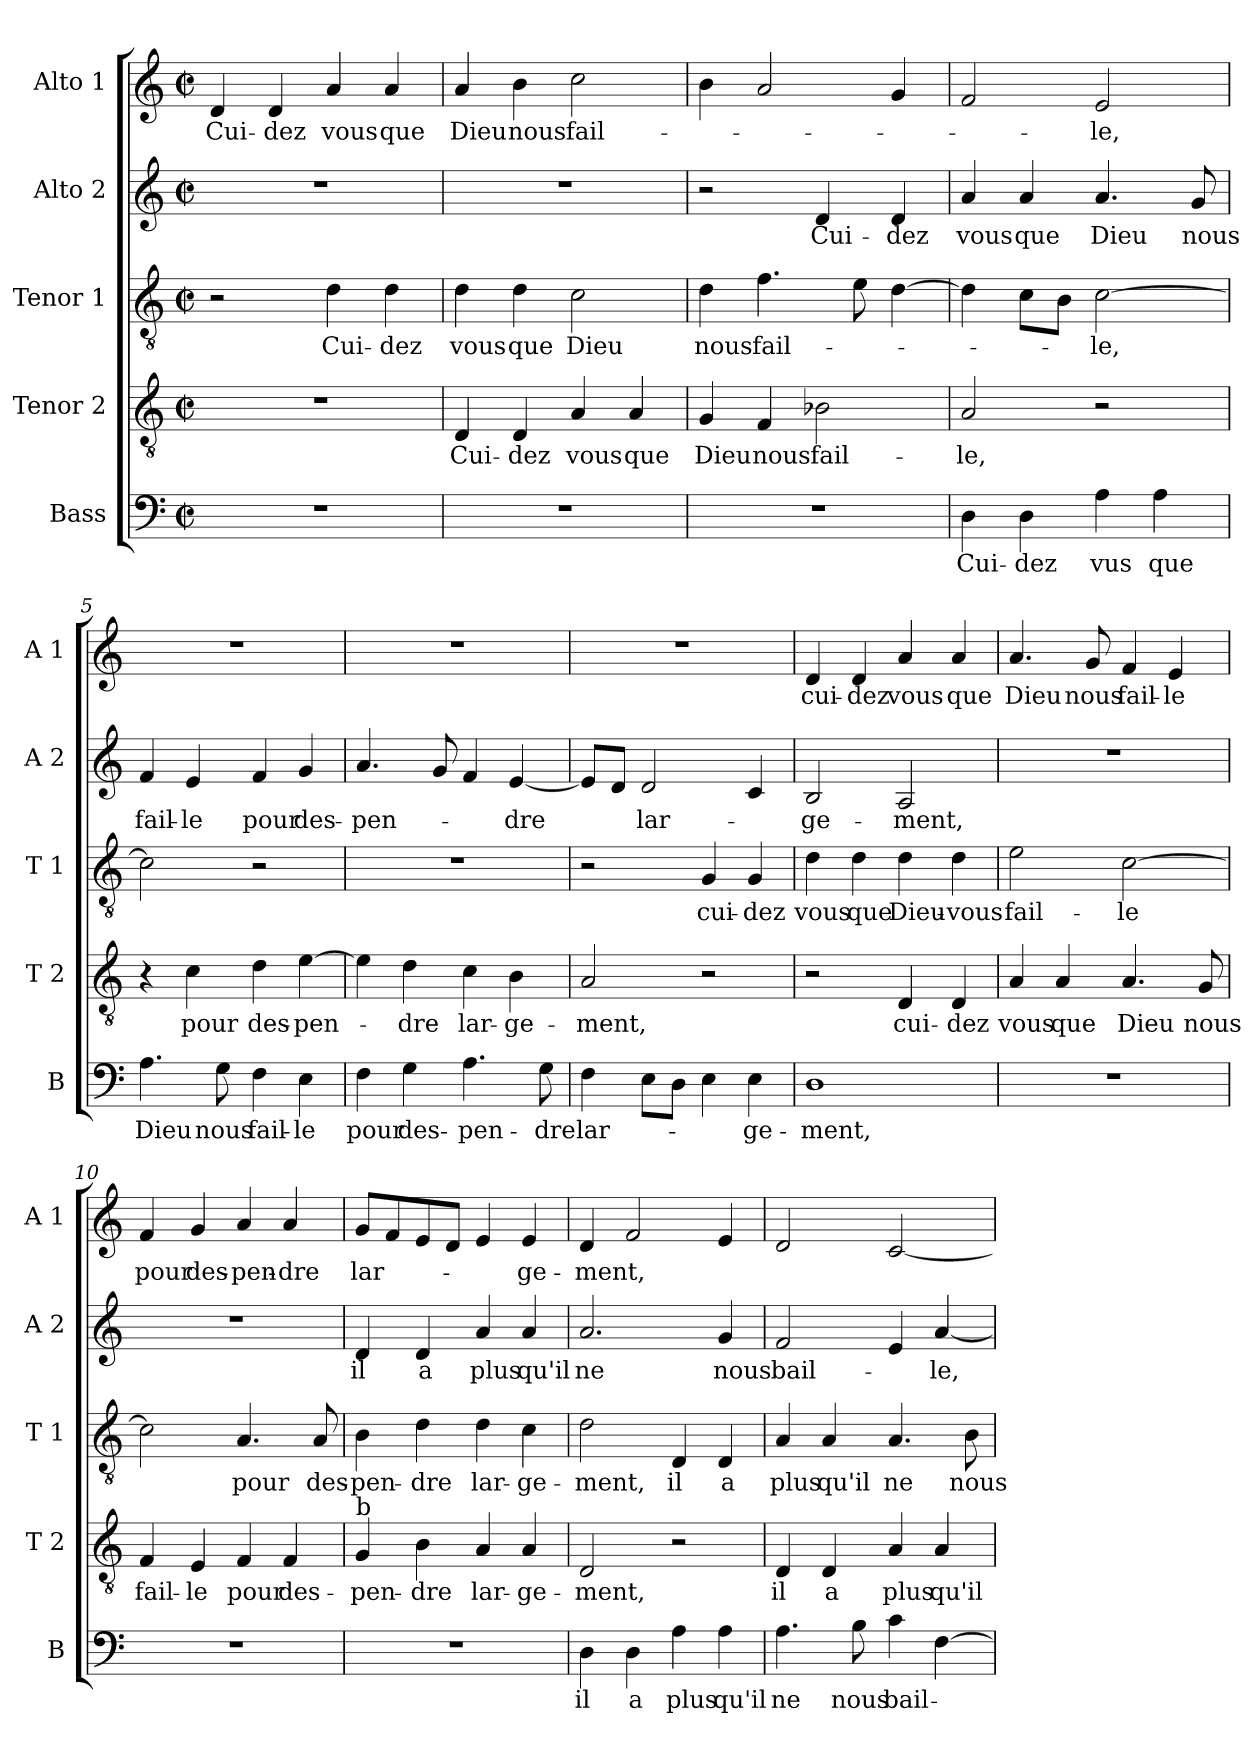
**kern	**text	**kern	**text	**kern	**text	**kern	**text	**kern	**text
*part5	*part5	*part4	*part4	*part3	*part3	*part2	*part2	*part1	*part1
*staff5	*staff5	*staff4	*staff4	*staff3	*staff3	*staff2	*staff2	*staff1	*staff1
*I"Bass	*	*I"Tenor 2	*	*I"Tenor 1	*	*I"Alto 2	*	*I"Alto 1	*
*I'B	*	*I'T 2	*	*I'T 1	*	*I'A 2	*	*I'A 1	*
*clefF4	*	*clefGv2	*	*clefGv2	*	*clefG2	*	*clefG2	*
*k[]	*	*k[]	*	*k[]	*	*k[]	*	*k[]	*
*C:	*	*C:	*	*C:	*	*C:	*	*C:	*
*M2/2	*	*M2/2	*	*M2/2	*	*M2/2	*	*M2/2	*
*met(c|)	*	*met(c|)	*	*met(c|)	*	*met(c|)	*	*met(c|)	*
=1	=1	=1	=1	=1	=1	=1	=1	=1	=1
1r	.	1r	.	2r	.	1r	.	4d/	Cui-
.	.	.	.	.	.	.	.	4d/	-dez
.	.	.	.	4d\	Cui-	.	.	4a/	vous
.	.	.	.	4d\	-dez	.	.	4a/	que
=2	=2	=2	=2	=2	=2	=2	=2	=2	=2
1r	.	4D/	Cui-	4d\	vous	1r	.	4a/	Dieu
.	.	4D/	-dez	4d\	que	.	.	4b\	nous
.	.	4A/	vous	2c\	Dieu	.	.	2cc\	fail-
.	.	4A/	que	.	.	.	.	.	.
=3	=3	=3	=3	=3	=3	=3	=3	=3	=3
1r	.	4G/	Dieu	4d\	nous	2r	.	4b\	.
.	.	4F/	nous	4.f\	fail-	.	.	2a/	.
.	.	2B-X\	fail-	.	.	4d/	Cui-	.	.
.	.	.	.	8e\	.	.	.	.	.
.	.	.	.	[4d\	.	4d/	-dez	4g/	.
=4	=4	=4	=4	=4	=4	=4	=4	=4	=4
4D\	Cui-	2A/	-le,	4d\]	.	4a/	vous	2f/	.
4D\	-dez	.	.	8c\L	.	4a/	que	.	.
.	.	.	.	8B\J	.	.	.	.	.
4A\	vus	2r	.	[2c\	-le,	4.a/	Dieu	2e/	-le,
4A\	que	.	.	.	.	.	.	.	.
.	.	.	.	.	.	8g/	nous	.	.
=5	=5	=5	=5	=5	=5	=5	=5	=5	=5
4.A\	Dieu	4r	.	2c\]	.	4f/	fail-	1r	.
.	.	4c\	pour	.	.	4e/	-le	.	.
8G\	nous	.	.	.	.	.	.	.	.
4F\	fail-	4d\	des-	2r	.	4f/	pour	.	.
4E\	-le	[4e\	-pen-	.	.	4g/	des-	.	.
!!LO:LB:g=z
=6	=6	=6	=6	=6	=6	=6	=6	=6	=6
4F\	pour	4e\]	.	1r	.	4.a/	-pen-	1r	.
4G\	des-	4d\	-dre	.	.	.	.	.	.
.	.	.	.	.	.	8g/	.	.	.
4.A\	-pen-	4c\	lar-	.	.	4f/	.	.	.
.	.	4B\	-ge-	.	.	[4e/	-dre	.	.
8G\	-dre	.	.	.	.	.	.	.	.
=7	=7	=7	=7	=7	=7	=7	=7	=7	=7
4F\	lar-	2A/	-ment,	2r	.	8e/L]	.	1r	.
.	.	.	.	.	.	8d/J	.	.	.
8E\L	.	.	.	.	.	2d/	lar-	.	.
8D\J	.	.	.	.	.	.	.	.	.
4E\	.	2r	.	4G/	cui-	.	.	.	.
4E\	-ge-	.	.	4G/	-dez	4c/	.	.	.
=8	=8	=8	=8	=8	=8	=8	=8	=8	=8
1D	-ment,	2r	.	4d\	vous	2B/	-ge-	4d/	cui-
.	.	.	.	4d\	que	.	.	4d/	-dez
.	.	4D/	cui-	4d\	Dieu-	2A/	-ment,	4a/	vous
.	.	4D/	-dez	4d\	-vous	.	.	4a/	que
=9	=9	=9	=9	=9	=9	=9	=9	=9	=9
1r	.	4A/	vous	2e\	fail-	1r	.	4.a/	Dieu
.	.	4A/	que	.	.	.	.	.	.
.	.	.	.	.	.	.	.	8g/	nous
.	.	4.A/	Dieu	[2c\	-le	.	.	4f/	fail-
.	.	.	.	.	.	.	.	4e/	-le
.	.	8G/	nous	.	.	.	.	.	.
=10	=10	=10	=10	=10	=10	=10	=10	=10	=10
1r	.	4F/	fail-	2c\]	.	1r	.	4f/	pour
.	.	4E/	-le	.	.	.	.	4g/	des-
.	.	4F/	pour	4.A/	pour	.	.	4a/	-pen-
.	.	4F/	des-	.	.	.	.	4a/	-dre
.	.	.	.	8A/	des-	.	.	.	.
!!LO:PB:g=z
=11	=11	=11	=11	=11	=11	=11	=11	=11	=11
!	!	!LO:TX:a:t=b	!	!	!	!	!	!	!
1r	.	4G/	-pen-	4B\	-pen-	4d/	il	8g/L	lar-
.	.	.	.	.	.	.	.	8f/	.
.	.	4B\	-dre	4d\	-dre	4d/	a	8e/	.
.	.	.	.	.	.	.	.	8d/J	.
.	.	4A/	lar-	4d\	lar-	4a/	plus	4e/	.
.	.	4A/	-ge-	4c\	-ge-	4a/	qu'il	4e/	-ge-
=12	=12	=12	=12	=12	=12	=12	=12	=12	=12
4D\	il	2D/	-ment,	2d\	-ment,	2.a/	ne	4d/	-ment,
4D\	a	.	.	.	.	.	.	2f/	.
4A\	plus	2r	.	4D/	il	.	.	.	.
4A\	qu'il	.	.	4D/	a	4g/	nous	4e/	.
=13	=13	=13	=13	=13	=13	=13	=13	=13	=13
4.A\	ne	4D/	il	4A/	plus	2f/	bail-	2d/	.
.	.	4D/	a	4A/	qu'il	.	.	.	.
8B\	nous	.	.	.	.	.	.	.	.
4c\	bail-	4A/	plus	4.A/	ne	4e/	.	[2c/	.
[4F\	.	4A/	qu'il	.	.	[4a/	-le,	.	.
.	.	.	.	8B\	nous	.	.	.	.
=	=	=	=	=	=	=	=	=	=
*-	*-	*-	*-	*-	*-	*-	*-	*-	*-
